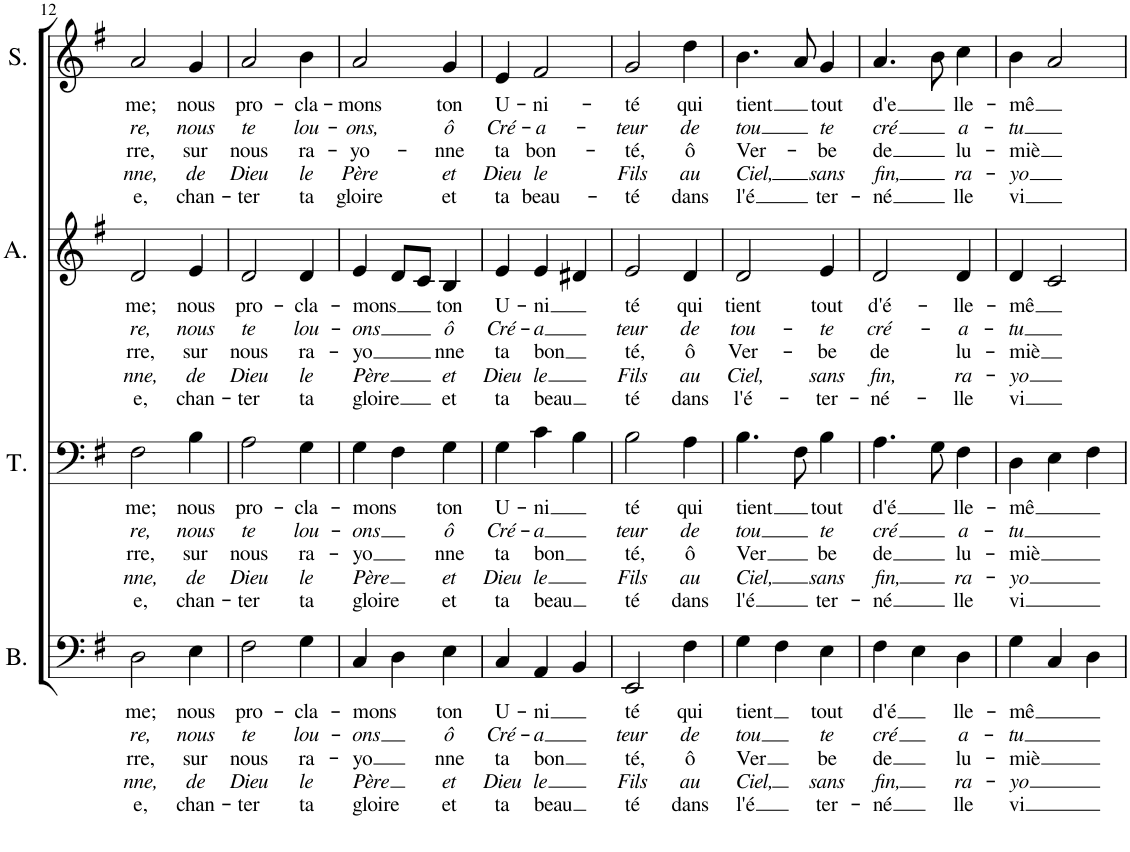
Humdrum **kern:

**kern	**text	**text	**text	**text	**text	**kern	**text	**text	**text	**text	**text	**kern	**text	**text	**text	**text	**text	**kern	**text	**text	**text	**text	**text
*part4	*part4	*part4	*part4	*part4	*part4	*part3	*part3	*part3	*part3	*part3	*part3	*part2	*part2	*part2	*part2	*part2	*part2	*part1	*part1	*part1	*part1	*part1	*part1
*staff4	*staff4	*staff4	*staff4	*staff4	*staff4	*staff3	*staff3	*staff3	*staff3	*staff3	*staff3	*staff2	*staff2	*staff2	*staff2	*staff2	*staff2	*staff1	*staff1	*staff1	*staff1	*staff1	*staff1
*I"Basse	*	*	*	*	*	*I"Ténor	*	*	*	*	*	*I"Alto	*	*	*	*	*	*I"Soprane	*	*	*	*	*
*I'B.	*	*	*	*	*	*I'T.	*	*	*	*	*	*I'A.	*	*	*	*	*	*I'S.	*	*	*	*	*
!!LO:PB:g=z
*clefF4	*	*	*	*	*	*clefF4	*	*	*	*	*	*clefG2	*	*	*	*	*	*clefG2	*	*	*	*	*
*k[f#]	*	*	*	*	*	*k[f#]	*	*	*	*	*	*k[f#]	*	*	*	*	*	*k[f#]	*	*	*	*	*
*M3/4	*	*	*	*	*	*M3/4	*	*	*	*	*	*M3/4	*	*	*	*	*	*M3/4	*	*	*	*	*
=12	=12	=12	=12	=12	=12	=12	=12	=12	=12	=12	=12	=12	=12	=12	=12	=12	=12	=12	=12	=12	=12	=12	=12
!	!LO:LY:b	!LO:LY:b	!LO:LY:b	!LO:LY:b	!LO:LY:b	!	!LO:LY:b	!LO:LY:b	!LO:LY:b	!LO:LY:b	!LO:LY:b	!	!LO:LY:b	!LO:LY:b	!LO:LY:b	!LO:LY:b	!LO:LY:b	!	!LO:LY:b	!LO:LY:b	!LO:LY:b	!LO:LY:b	!LO:LY:b
2D\	me;	re,	rre,	nne,	e,	2F#\	me;	re,	rre,	nne,	e,	2d/	me;	re,	rre,	nne,	e,	2a/	me;	re,	rre,	nne,	e,
!	!LO:LY:b	!LO:LY:b	!LO:LY:b	!LO:LY:b	!LO:LY:b	!	!LO:LY:b	!LO:LY:b	!LO:LY:b	!LO:LY:b	!LO:LY:b	!	!LO:LY:b	!LO:LY:b	!LO:LY:b	!LO:LY:b	!LO:LY:b	!	!LO:LY:b	!LO:LY:b	!LO:LY:b	!LO:LY:b	!LO:LY:b
4E\	nous	nous	sur	de	chan-	4B\	nous	nous	sur	de	chan-	4e/	nous	nous	sur	de	chan-	4g/	nous	nous	sur	de	chan-
=13	=13	=13	=13	=13	=13	=13	=13	=13	=13	=13	=13	=13	=13	=13	=13	=13	=13	=13	=13	=13	=13	=13	=13
!	!LO:LY:b	!LO:LY:b	!LO:LY:b	!LO:LY:b	!LO:LY:b	!	!LO:LY:b	!LO:LY:b	!LO:LY:b	!LO:LY:b	!LO:LY:b	!	!LO:LY:b	!LO:LY:b	!LO:LY:b	!LO:LY:b	!LO:LY:b	!	!LO:LY:b	!LO:LY:b	!LO:LY:b	!LO:LY:b	!LO:LY:b
2F#\	pro-	te	nous	Dieu	-ter	2A\	pro-	te	nous	Dieu	-ter	2d/	pro-	te	nous	Dieu	-ter	2a/	pro-	te	nous	Dieu	-ter
!	!LO:LY:b	!LO:LY:b	!LO:LY:b	!LO:LY:b	!LO:LY:b	!	!LO:LY:b	!LO:LY:b	!LO:LY:b	!LO:LY:b	!LO:LY:b	!	!LO:LY:b	!LO:LY:b	!LO:LY:b	!LO:LY:b	!LO:LY:b	!	!LO:LY:b	!LO:LY:b	!LO:LY:b	!LO:LY:b	!LO:LY:b
4G\	-cla-	lou-	ra-	le	ta	4G\	-cla-	lou-	ra-	le	ta	4d/	-cla-	lou-	ra-	le	ta	4b\	-cla-	lou-	ra-	le	ta
=14	=14	=14	=14	=14	=14	=14	=14	=14	=14	=14	=14	=14	=14	=14	=14	=14	=14	=14	=14	=14	=14	=14	=14
!	!LO:LY:b	!LO:LY:b	!LO:LY:b	!LO:LY:b	!LO:LY:b	!	!LO:LY:b	!LO:LY:b	!LO:LY:b	!LO:LY:b	!LO:LY:b	!	!LO:LY:b	!LO:LY:b	!LO:LY:b	!LO:LY:b	!LO:LY:b	!	!LO:LY:b	!LO:LY:b	!LO:LY:b	!LO:LY:b	!LO:LY:b
4C/	-mons	-ons	-yo	Père	gloire	4G\	-mons	-ons	-yo	Père	gloire	4e/	-mons	-ons	-yo	Père	gloire	2a/	-mons	-ons,	-yo-	Père	gloire
4D\	.	.	.	.	.	4F#\	.	.	.	.	.	8d/L	.	.	.	.	.	.	.	.	.	.	.
.	.	.	.	.	.	.	.	.	.	.	.	8c/J	.	.	.	.	.	.	.	.	.	.	.
!	!LO:LY:b	!LO:LY:b	!LO:LY:b	!LO:LY:b	!LO:LY:b	!	!LO:LY:b	!LO:LY:b	!LO:LY:b	!LO:LY:b	!LO:LY:b	!	!LO:LY:b	!LO:LY:b	!LO:LY:b	!LO:LY:b	!LO:LY:b	!	!LO:LY:b	!LO:LY:b	!LO:LY:b	!LO:LY:b	!LO:LY:b
4E\	ton	ô	nne	et	et	4G\	ton	ô	nne	et	et	4B/	ton	ô	nne	et	et	4g/	ton	ô	-nne	et	et
=15	=15	=15	=15	=15	=15	=15	=15	=15	=15	=15	=15	=15	=15	=15	=15	=15	=15	=15	=15	=15	=15	=15	=15
!	!LO:LY:b	!LO:LY:b	!LO:LY:b	!LO:LY:b	!LO:LY:b	!	!LO:LY:b	!LO:LY:b	!LO:LY:b	!LO:LY:b	!LO:LY:b	!	!LO:LY:b	!LO:LY:b	!LO:LY:b	!LO:LY:b	!LO:LY:b	!	!LO:LY:b	!LO:LY:b	!LO:LY:b	!LO:LY:b	!LO:LY:b
4C/	U-	Cré-	ta	Dieu	ta	4G\	U-	Cré-	ta	Dieu	ta	4e/	U-	Cré-	ta	Dieu	ta	4e/	U-	Cré-	ta	Dieu	ta
!	!LO:LY:b	!LO:LY:b	!LO:LY:b	!LO:LY:b	!LO:LY:b	!	!LO:LY:b	!LO:LY:b	!LO:LY:b	!LO:LY:b	!LO:LY:b	!	!LO:LY:b	!LO:LY:b	!LO:LY:b	!LO:LY:b	!LO:LY:b	!	!LO:LY:b	!LO:LY:b	!LO:LY:b	!LO:LY:b	!LO:LY:b
4AA/	-ni	-a	bon	le	beau	4c\	-ni	-a	bon	le	beau	4e/	-ni	-a	bon	le	beau	2f#/	-ni-	-a-	bon-	le	beau-
4BB/	.	.	.	.	.	4B\	.	.	.	.	.	4d#X/	.	.	.	.	.	.	.	.	.	.	.
=16	=16	=16	=16	=16	=16	=16	=16	=16	=16	=16	=16	=16	=16	=16	=16	=16	=16	=16	=16	=16	=16	=16	=16
!	!LO:LY:b	!LO:LY:b	!LO:LY:b	!LO:LY:b	!LO:LY:b	!	!LO:LY:b	!LO:LY:b	!LO:LY:b	!LO:LY:b	!LO:LY:b	!	!LO:LY:b	!LO:LY:b	!LO:LY:b	!LO:LY:b	!LO:LY:b	!	!LO:LY:b	!LO:LY:b	!LO:LY:b	!LO:LY:b	!LO:LY:b
2EE/	té	teur	té,	Fils	té	2B\	té	teur	té,	Fils	té	2e/	té	teur	té,	Fils	té	2g/	-té	-teur	-té,	Fils	-té
!	!LO:LY:b	!LO:LY:b	!LO:LY:b	!LO:LY:b	!LO:LY:b	!	!LO:LY:b	!LO:LY:b	!LO:LY:b	!LO:LY:b	!LO:LY:b	!	!LO:LY:b	!LO:LY:b	!LO:LY:b	!LO:LY:b	!LO:LY:b	!	!LO:LY:b	!LO:LY:b	!LO:LY:b	!LO:LY:b	!LO:LY:b
4F#\	qui	de	ô	au	dans	4A\	qui	de	ô	au	dans	4d/	qui	de	ô	au	dans	4dd\	qui	de	ô	au	dans
=17	=17	=17	=17	=17	=17	=17	=17	=17	=17	=17	=17	=17	=17	=17	=17	=17	=17	=17	=17	=17	=17	=17	=17
!	!LO:LY:b	!LO:LY:b	!LO:LY:b	!LO:LY:b	!LO:LY:b	!	!LO:LY:b	!LO:LY:b	!LO:LY:b	!LO:LY:b	!LO:LY:b	!	!LO:LY:b	!LO:LY:b	!LO:LY:b	!LO:LY:b	!LO:LY:b	!	!LO:LY:b	!LO:LY:b	!LO:LY:b	!LO:LY:b	!LO:LY:b
4G\	tient	tou	Ver	Ciel,	l'é	4.B\	tient	tou	-Ver	Ciel,	l'é	2d/	tient	tou-	Ver-	Ciel,	l'é-	4.b\	tient	tou	Ver-	Ciel,	l'é
4F#\	.	.	.	.	.	.	.	.	.	.	.	.	.	.	.	.	.	.	.	.	.	.	.
.	.	.	.	.	.	8F#\	.	.	.	.	.	.	.	.	.	.	.	8a/	.	.	.	.	.
!	!LO:LY:b	!LO:LY:b	!LO:LY:b	!LO:LY:b	!LO:LY:b	!	!LO:LY:b	!LO:LY:b	!LO:LY:b	!LO:LY:b	!LO:LY:b	!	!LO:LY:b	!LO:LY:b	!LO:LY:b	!LO:LY:b	!LO:LY:b	!	!LO:LY:b	!LO:LY:b	!LO:LY:b	!LO:LY:b	!LO:LY:b
4E\	tout	te	be	sans	ter-	4B\	tout	te	be	sans	ter-	4e/	tout	-te	-be	sans	-ter-	4g/	tout	te	-be	sans	ter-
=18	=18	=18	=18	=18	=18	=18	=18	=18	=18	=18	=18	=18	=18	=18	=18	=18	=18	=18	=18	=18	=18	=18	=18
!	!LO:LY:b	!LO:LY:b	!LO:LY:b	!LO:LY:b	!LO:LY:b	!	!LO:LY:b	!LO:LY:b	!LO:LY:b	!LO:LY:b	!LO:LY:b	!	!LO:LY:b	!LO:LY:b	!LO:LY:b	!LO:LY:b	!LO:LY:b	!	!LO:LY:b	!LO:LY:b	!LO:LY:b	!LO:LY:b	!LO:LY:b
4F#\	-d'é	cré	de	fin,	-né	4.A\	-d'é	cré	de	fin,	-né	2d/	d'é-	cré-	de	fin,	-né-	4.a/	-d'e	cré	de	fin,	-né
4E\	.	.	.	.	.	.	.	.	.	.	.	.	.	.	.	.	.	.	.	.	.	.	.
.	.	.	.	.	.	8G\	.	.	.	.	.	.	.	.	.	.	.	8b\	.	.	.	.	.
!	!LO:LY:b	!LO:LY:b	!LO:LY:b	!LO:LY:b	!LO:LY:b	!	!LO:LY:b	!LO:LY:b	!LO:LY:b	!LO:LY:b	!LO:LY:b	!	!LO:LY:b	!LO:LY:b	!LO:LY:b	!LO:LY:b	!LO:LY:b	!	!LO:LY:b	!LO:LY:b	!LO:LY:b	!LO:LY:b	!LO:LY:b
4D\	lle-	a-	lu-	ra-	lle	4F#\	lle-	a-	lu-	ra-	lle	4d/	-lle-	-a-	lu-	ra-	-lle	4cc\	lle-	a-	lu-	ra-	lle
=19	=19	=19	=19	=19	=19	=19	=19	=19	=19	=19	=19	=19	=19	=19	=19	=19	=19	=19	=19	=19	=19	=19	=19
!	!LO:LY:b	!LO:LY:b	!LO:LY:b	!LO:LY:b	!LO:LY:b	!	!LO:LY:b	!LO:LY:b	!LO:LY:b	!LO:LY:b	!LO:LY:b	!	!LO:LY:b	!LO:LY:b	!LO:LY:b	!LO:LY:b	!LO:LY:b	!	!LO:LY:b	!LO:LY:b	!LO:LY:b	!LO:LY:b	!LO:LY:b
4G\	-mê	-tu	-miè	-yo	vi	4D\	-mê	-tu	-miè	-yo	vi	4d/	-mê	-tu	-miè	-yo	vi	4b\	-mê	-tu	-miè	-yo	vi
4C/	.	.	.	.	.	4E\	.	.	.	.	.	2c/	.	.	.	.	.	2a/	.	.	.	.	.
4D\	.	.	.	.	.	4F#\	.	.	.	.	.	.	.	.	.	.	.	.	.	.	.	.	.
=	=	=	=	=	=	=	=	=	=	=	=	=	=	=	=	=	=	=	=	=	=	=	=
*-	*-	*-	*-	*-	*-	*-	*-	*-	*-	*-	*-	*-	*-	*-	*-	*-	*-	*-	*-	*-	*-	*-	*-
